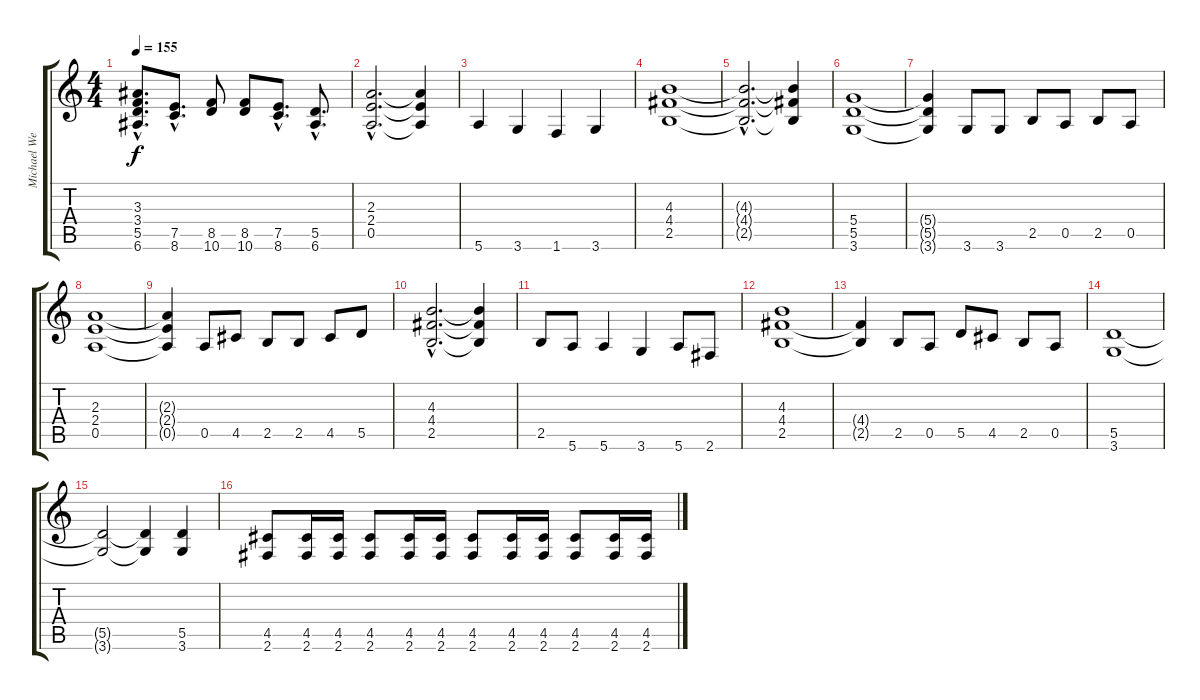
\track ("Michael Weikath" "Michael We") {instrument distortionguitar}
\staff {score tabs}
\tuning (E4 B3 G3 D3 A2 E2) {hide}
\ts (4 4)
\tempo 155
\clef g2
\ks c
(3.3{hac t} 3.4{hac t} 5.5{hac} 6.6{hac}).8{d dy f} (7.5{hac} 8.6{hac}).8{d} (8.5 10.6).8 (8.5 10.6).8 (7.5{hac} 8.6{hac}).8{d} (5.5{hac} 6.6{hac}).8{d} |
(2.3{hac} 2.4{hac} 0.5{hac}).2{d} (2.3{t} 2.4{t} 0.5{t}).4 |
5.6.4 3.6.4 1.6.4 3.6.4 |
(4.3 4.4 2.5).1 |
(4.3{hac t} 4.4{hac t} 2.5{hac t}).2{d} (4.3{t} 4.4{t} 2.5{t}).4 |
(5.4 5.5 3.6).1 |
(5.4{t} 5.5{t} 3.6{t}).4 3.6.8 3.6.8 2.5.8 0.5.8 2.5.8 0.5.8 |
(2.3 2.4 0.5).1 |
(2.3{t} 2.4{t} 0.5{t}).4 0.5.8 4.5.8 2.5.8 2.5.8 4.5.8 5.5.8 |
(4.3{hac} 4.4{hac} 2.5{hac}).2{d} (4.3{t} 4.4{t} 2.5{t}).4 |
2.5.8 5.6.8 5.6.4 3.6.4 5.6.8 2.6.8 |
(4.3 4.4 2.5).1 |
(4.4{t} 2.5{t}).4 2.5.8 0.5.8 5.5.8 4.5.8 2.5.8 0.5.8 |
(5.5 3.6).1 |
(5.5{t} 3.6{t}).2 (5.5{t} 3.6{t}).4 (5.5 3.6).4 |
(4.5 2.6).8 (4.5 2.6).16 (4.5 2.6).16 (4.5 2.6).8 (4.5 2.6).16 (4.5 2.6).16 (4.5 2.6).8 (4.5 2.6).16 (4.5 2.6).16 (4.5 2.6).8 (4.5 2.6).16 (4.5 2.6).16
